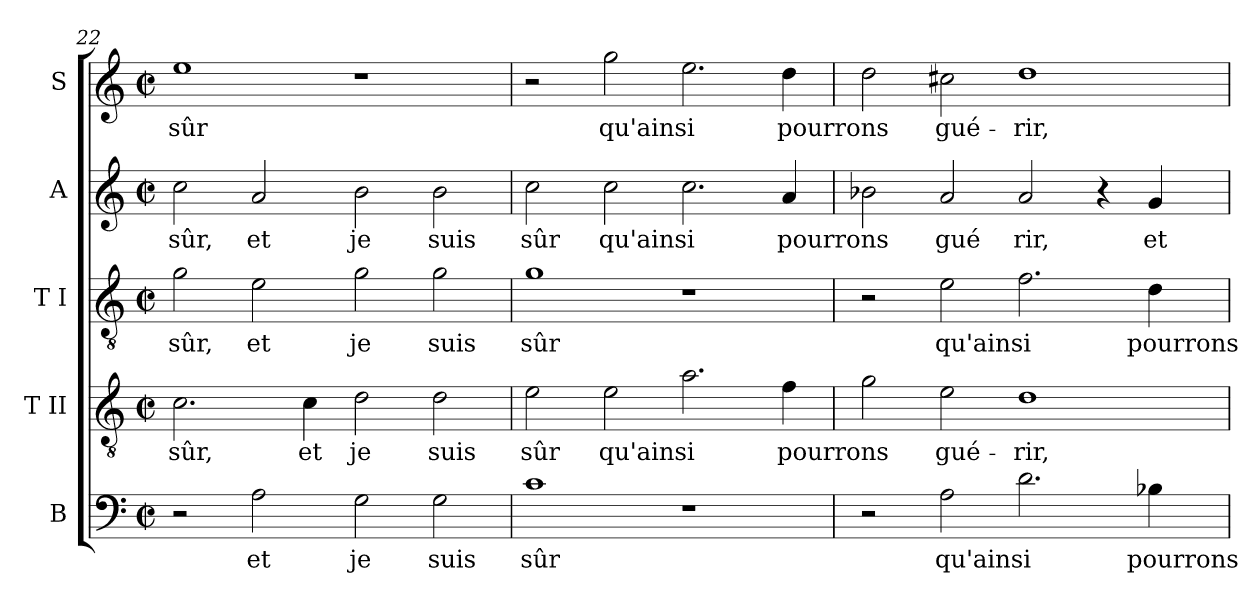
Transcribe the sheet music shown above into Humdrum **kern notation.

**kern	**text	**kern	**text	**kern	**text	**kern	**text	**kern	**text
*part5	*part5	*part4	*part4	*part3	*part3	*part2	*part2	*part1	*part1
*staff5	*staff5	*staff4	*staff4	*staff3	*staff3	*staff2	*staff2	*staff1	*staff1
*I"B	*	*I"T II	*	*I"T I	*	*I"A	*	*I"S	*
*clefF4	*	*clefGv2	*	*clefGv2	*	*clefG2	*	*clefG2	*
*M2/2	*	*M2/2	*	*M2/2	*	*M2/2	*	*M2/2	*
*met(c|)	*	*met(c|)	*	*met(c|)	*	*met(c|)	*	*met(c|)	*
=22	=22	=22	=22	=22	=22	=22	=22	=22	=22
!	!	!	!LO:LY:b:cj	!	!LO:LY:b:cj	!	!LO:LY:b:cj	!	!LO:LY:b:cj
2r	.	2.c\	sûr,	2g\	sûr,	2cc\	sûr,	1ee	sûr
!	!LO:LY:b:cj	!	!	!	!LO:LY:b:cj	!	!LO:LY:b:cj	!	!
2A\	et	.	.	2e\	et	2a/	et	.	.
!	!	!	!LO:LY:b:cj	!	!	!	!	!	!
.	.	4c\	et	.	.	.	.	.	.
!	!LO:LY:b:cj	!	!LO:LY:b:cj	!	!LO:LY:b:cj	!	!LO:LY:b:cj	!	!
2G\	je	2d\	je	2g\	je	2b\	je	1r	.
!	!LO:LY:b:cj	!	!LO:LY:b:cj	!	!LO:LY:b:cj	!	!LO:LY:b:cj	!	!
2G\	suis	2d\	suis	2g\	suis	2b\	suis	.	.
!!LO:LB:g=z
=23	=23	=23	=23	=23	=23	=23	=23	=23	=23
!	!LO:LY:b:cj	!	!LO:LY:b:cj	!	!LO:LY:b:cj	!	!LO:LY:b:cj	!	!
1c	sûr	2e\	sûr	1g	sûr	2cc\	sûr	2r	.
!	!	!	!LO:LY:b:cj	!	!	!	!LO:LY:b:cj	!	!LO:LY:b:cj
.	.	2e\	qu'ainsi	.	.	2cc\	qu'ainsi	2gg\	qu'ainsi
1r	.	2.a\	.	1r	.	2.cc\	.	2.ee\	.
!	!	!	!LO:LY:b:cj	!	!	!	!LO:LY:b:cj	!	!LO:LY:b:cj
.	.	4f\	pourrons	.	.	4a/	pourrons	4dd\	pourrons
=24	=24	=24	=24	=24	=24	=24	=24	=24	=24
2r	.	2g\	.	2r	.	2b-X\	.	2dd\	.
!	!LO:LY:b:cj	!	!LO:LY:b:cj	!	!LO:LY:b:cj	!	!LO:LY:b:cj	!	!LO:LY:b:cj
2A\	qu'ainsi	2e\	gué-	2e\	qu'ainsi	2a/	gué	2cc#X\	gué-
!	!	!	!LO:LY:b:cj	!	!	!	!LO:LY:b:cj	!	!LO:LY:b:cj
2.d\	.	1d	-rir,	2.f\	.	2a/	rir,	1dd	-rir,
.	.	.	.	.	.	4r	.	.	.
!	!LO:LY:b:cj	!	!	!	!LO:LY:b:cj	!	!LO:LY:b:cj	!	!
4B-\	pourrons	.	.	4d\	pourrons	4g/	et	.	.
=	=	=	=	=	=	=	=	=	=
*-	*-	*-	*-	*-	*-	*-	*-	*-	*-
